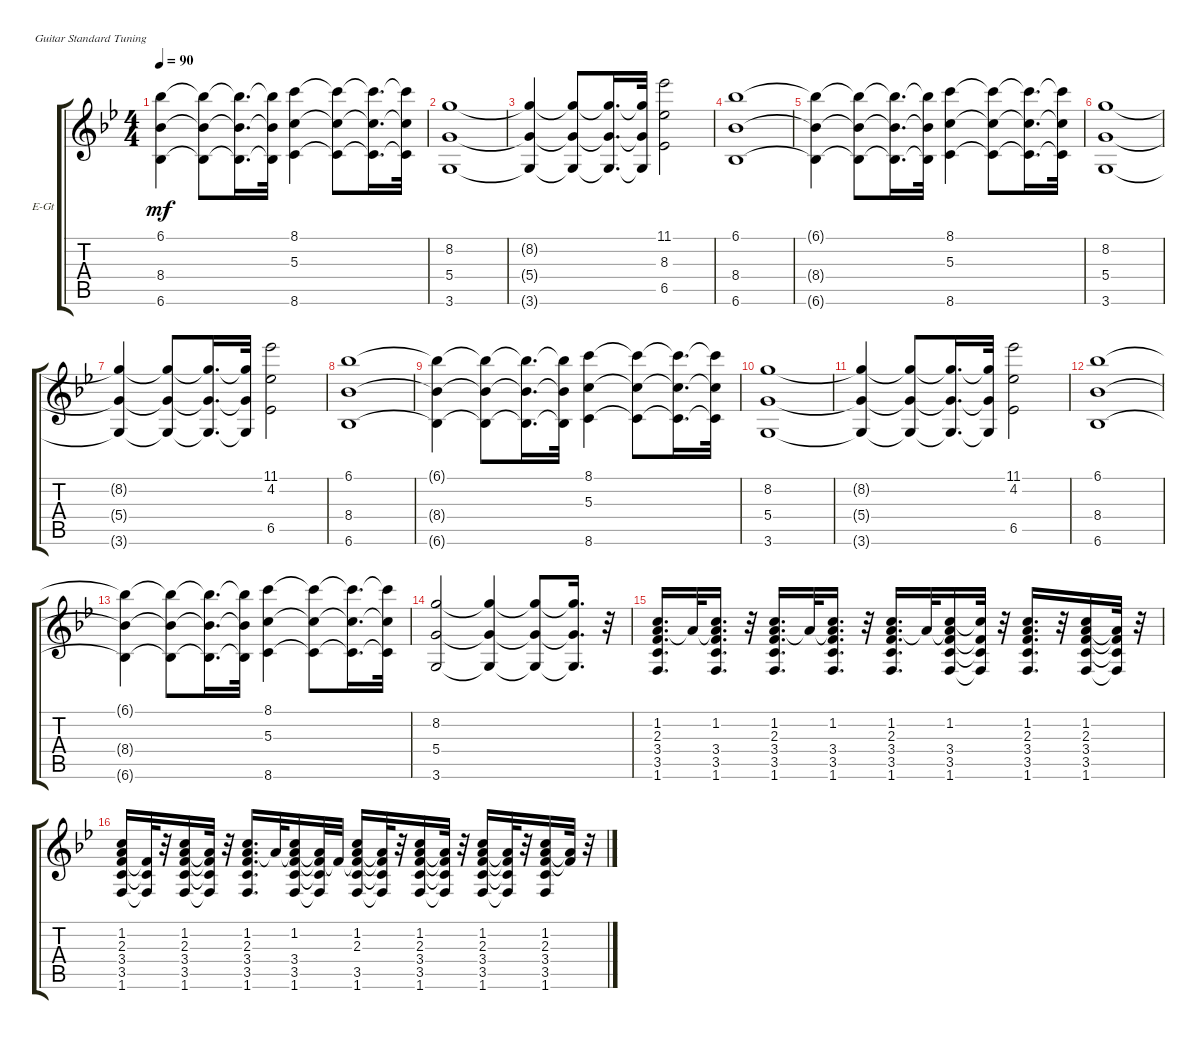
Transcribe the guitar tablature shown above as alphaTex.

\bracketExtendMode groupsimilarinstruments
\firstSystemTrackNameOrientation horizontal
\otherSystemsTrackNameOrientation horizontal
\track ("Electric Guitar" "E-Gt") {instrument electricguitarclean}
\staff {score tabs}
\tuning (E4 B3 G3 D3 A2 E2)
\ts (4 4)
\tempo 90
\clef g2
\ks bb
(6.1{t} 6.6{t} 8.4{t}).4{dy mf} (6.1{t} 6.6{t} 8.4{t}).8 (6.1{t} 6.6{t} 8.4{t}).16{d} (6.1{t} 6.6{t} 8.4{t}).32 (8.6 5.3 8.1).4 (8.6{t} 5.3{t} 8.1{t}).8 (8.6{t} 5.3{t} 8.1{t}).16{d} (8.6{t} 5.3{t} 8.1{t}).32 |
(8.2 3.6 5.4).1 |
(8.2{t} 3.6{t} 5.4{t}).4 (8.2{t} 3.6{t} 5.4{t}).8 (8.2{t} 3.6{t} 5.4{t}).16{d} (8.2{t} 3.6{t} 5.4{t}).32 (11.1 6.5 8.3).2 |
(6.1 6.6 8.4).1 |
(6.1{t} 6.6{t} 8.4{t}).4 (6.1{t} 6.6{t} 8.4{t}).8 (6.1{t} 6.6{t} 8.4{t}).16{d} (6.1{t} 6.6{t} 8.4{t}).32 (8.6 5.3 8.1).4 (8.6{t} 5.3{t} 8.1{t}).8 (8.6{t} 5.3{t} 8.1{t}).16{d} (8.6{t} 5.3{t} 8.1{t}).32 |
(3.6 8.2 5.4).1 |
(3.6{t} 8.2{t} 5.4{t}).4 (3.6{t} 8.2{t} 5.4{t}).8 (3.6{t} 8.2{t} 5.4{t}).16{d} (3.6{t} 8.2{t} 5.4{t}).32 (4.2 11.1 6.5).2 |
(6.1 6.6 8.4).1 |
(6.1{t} 6.6{t} 8.4{t}).4 (6.1{t} 6.6{t} 8.4{t}).8 (6.1{t} 6.6{t} 8.4{t}).16{d} (6.1{t} 6.6{t} 8.4{t}).32 (8.1 8.6 5.3).4 (8.1{t} 8.6{t} 5.3{t}).8 (8.1{t} 8.6{t} 5.3{t}).16{d} (8.1{t} 8.6{t} 5.3{t}).32 |
(8.2 5.4 3.6).1 |
(8.2{t} 5.4{t} 3.6{t}).4 (8.2{t} 5.4{t} 3.6{t}).8 (8.2{t} 5.4{t} 3.6{t}).16{d} (8.2{t} 5.4{t} 3.6{t}).32 (6.5 4.2 11.1).2 |
(8.4 6.1 6.6).1 |
(8.4{t} 6.1{t} 6.6{t}).4 (8.4{t} 6.1{t} 6.6{t}).8 (8.4{t} 6.1{t} 6.6{t}).16{d} (8.4{t} 6.1{t} 6.6{t}).32 (8.1 5.3 8.6).4 (8.1{t} 5.3{t} 8.6{t}).8 (8.1{t} 5.3{t} 8.6{t}).16{d} (8.1{t} 5.3{t} 8.6{t}).32 |
(5.4 3.6 8.2).2 (5.4{t} 3.6{t} 8.2{t}).4 (5.4{t} 3.6{t} 8.2{t}).8 (5.4{t} 3.6{t} 8.2{t}).16{d} r.32 |
(1.2 2.3 3.5 1.6 3.4).16{d} 2.3{t}.32 (2.3{t} 3.5 3.4 1.2 1.6).16{d} r.32 (3.5 1.6 3.4 2.3 1.2).16{d} 2.3{t}.32 (2.3{t} 3.5 1.6 3.4 1.2).16{d} r.32 (3.5 3.4 1.6 1.2 2.3).16{d} 2.3{t}.32 (2.3{t} 3.4 3.5 1.6 1.2).16 (3.4{t} 3.5{t} 1.6{t} 1.2{t}).32 r.32 (3.4 2.3 1.6 1.2 3.5).16{d} r.32 (3.5 1.6 3.4 1.2 2.3).16 (3.5{t} 1.6{t} 3.4{t} 2.3{t}).32 r.32 |
(3.4 2.3 1.2 1.6 3.5).16 (3.4{t} 1.6{t} 3.5{t}).32 r.32 (1.6 3.4 3.5 1.2 2.3).16 (1.6{t} 3.4{t} 3.5{t} 2.3{t}).32 r.32 (1.2 3.4 3.5 1.6 2.3).16{d} 2.3{t}.32 (2.3{t} 3.5 1.6 3.4 1.2).16 (2.3{t} 3.5{t} 1.6{t} 3.4{t}).32 3.4{t}.32 (3.4{t} 3.5 1.6 1.2 2.3).16 (3.4{t} 3.5{t} 1.6{t} 2.3{t}).32 r.32 (1.6 3.4 1.2 2.3 3.5).16 (1.6{t} 3.4{t} 2.3{t} 3.5{t}).32 r.32 (1.2 1.6 3.4 2.3 3.5).16 (1.6{t} 3.4{t} 2.3{t} 3.5{t}).32 r.32 (3.5 1.2 1.6 3.4 2.3).16 (3.4{t} 2.3{t}).32 r.32
